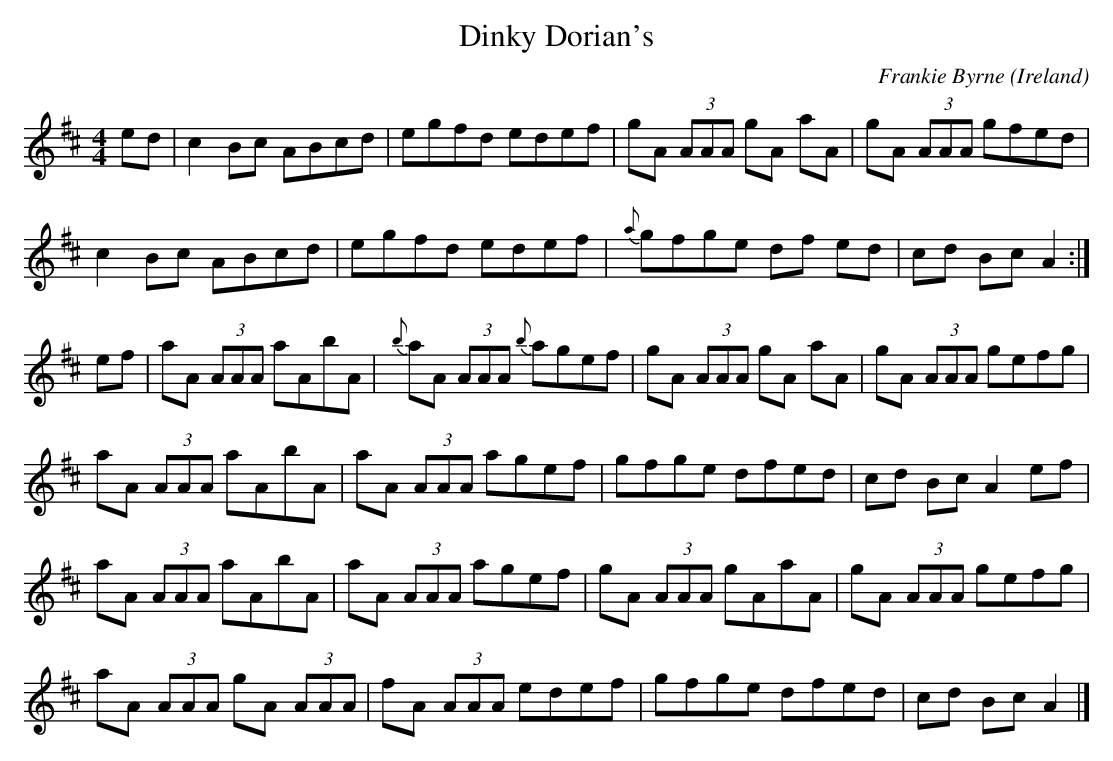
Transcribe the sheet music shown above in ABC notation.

X:1
T:Dinky Dorian's
C:Frankie Byrne
M:4/4
O:Ireland
O:Canada
O:Scotland
K:A mixolydian
ed |\
c2 Bc ABcd| egfd edef | \
gA (3AAA gA aA | gA (3AAA gfed |
c2Bc ABcd | egfd edef |\
{a}gfge df ed | cd Bc A2 :|
ef | \
aA (3AAA aAbA | {b}aA (3AAA {b}agef |\
gA (3AAA gA aA | gA (3AAA gefg |
aA (3AAA aAbA | aA (3AAA agef |\
gfge dfed | cd Bc A2 ef |
aA (3AAA aAbA | aA (3AAA agef |\
gA (3AAA gAaA| gA (3AAA gefg |
aA (3AAA gA (3AAA | fA (3AAA edef |\
gfge dfed |cd Bc A2|]
